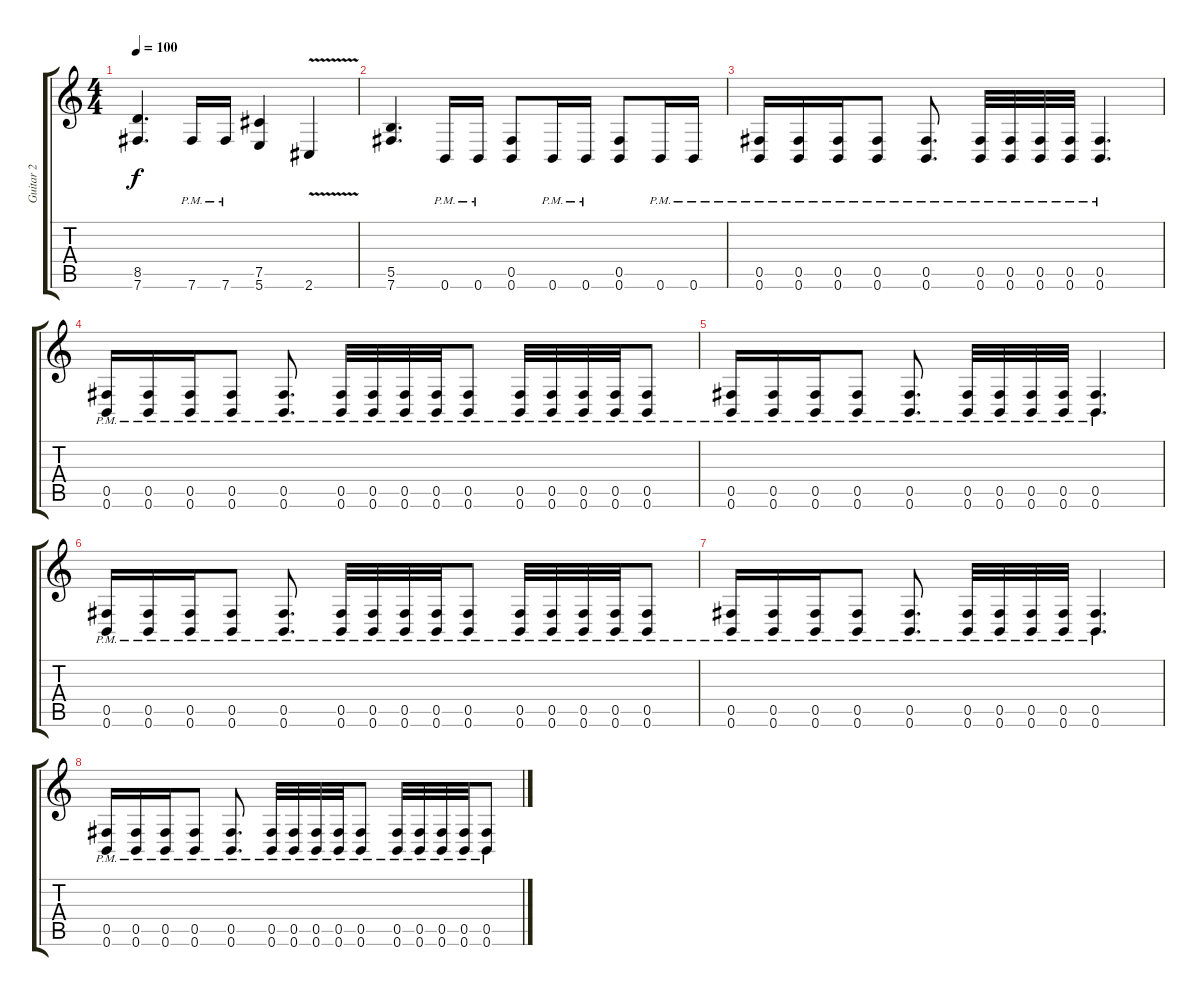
\track ("Guitar 2" "Guitar 2") {instrument distortionguitar}
\staff {score tabs}
\tuning (Db4 Ab3 E3 B2 Gb2 B1) {hide}
\ts (4 4)
\tempo 100
\clef g2
\ks c
(8.5 7.6).4{d dy f} 7.6{pm}.16 7.6{pm}.16 (7.5 5.6).4 2.6{v}.4 |
(5.5 7.6).4{d} 0.6{pm}.16 0.6{pm}.16 (0.5 0.6).8 0.6{pm}.16 0.6{pm}.16 (0.5 0.6).8 0.6{pm}.16 0.6{pm}.16 |
(0.5{pm} 0.6{pm}).16 (0.5{pm} 0.6{pm}).16 (0.5{pm} 0.6{pm}).16 (0.5{pm} 0.6{pm}).8 (0.5{pm} 0.6{pm}).8{d} (0.5{pm} 0.6{pm}).32 (0.5{pm} 0.6{pm}).32 (0.5{pm} 0.6{pm}).32 (0.5{pm} 0.6{pm}).32 (0.5{pm} 0.6{pm}).4{d} |
(0.5{pm} 0.6{pm}).16 (0.5{pm} 0.6{pm}).16 (0.5{pm} 0.6{pm}).16 (0.5{pm} 0.6{pm}).8 (0.5{pm} 0.6{pm}).8{d} (0.5{pm} 0.6{pm}).32 (0.5{pm} 0.6{pm}).32 (0.5{pm} 0.6{pm}).32 (0.5{pm} 0.6{pm}).32 (0.5{pm} 0.6{pm}).8 (0.5{pm} 0.6{pm}).32 (0.5{pm} 0.6{pm}).32 (0.5{pm} 0.6{pm}).32 (0.5{pm} 0.6{pm}).32 (0.5{pm} 0.6{pm}).8 |
(0.5{pm} 0.6{pm}).16 (0.5{pm} 0.6{pm}).16 (0.5{pm} 0.6{pm}).16 (0.5{pm} 0.6{pm}).8 (0.5{pm} 0.6{pm}).8{d} (0.5{pm} 0.6{pm}).32 (0.5{pm} 0.6{pm}).32 (0.5{pm} 0.6{pm}).32 (0.5{pm} 0.6{pm}).32 (0.5{pm} 0.6{pm}).4{d} |
(0.5{pm} 0.6{pm}).16 (0.5{pm} 0.6{pm}).16 (0.5{pm} 0.6{pm}).16 (0.5{pm} 0.6{pm}).8 (0.5{pm} 0.6{pm}).8{d} (0.5{pm} 0.6{pm}).32 (0.5{pm} 0.6{pm}).32 (0.5{pm} 0.6{pm}).32 (0.5{pm} 0.6{pm}).32 (0.5{pm} 0.6{pm}).8 (0.5{pm} 0.6{pm}).32 (0.5{pm} 0.6{pm}).32 (0.5{pm} 0.6{pm}).32 (0.5{pm} 0.6{pm}).32 (0.5{pm} 0.6{pm}).8 |
(0.5{pm} 0.6{pm}).16 (0.5{pm} 0.6{pm}).16 (0.5{pm} 0.6{pm}).16 (0.5{pm} 0.6{pm}).8 (0.5{pm} 0.6{pm}).8{d} (0.5{pm} 0.6{pm}).32 (0.5{pm} 0.6{pm}).32 (0.5{pm} 0.6{pm}).32 (0.5{pm} 0.6{pm}).32 (0.5{pm} 0.6{pm}).4{d} |
(0.5{pm} 0.6{pm}).16 (0.5{pm} 0.6{pm}).16 (0.5{pm} 0.6{pm}).16 (0.5{pm} 0.6{pm}).8 (0.5{pm} 0.6{pm}).8{d} (0.5{pm} 0.6{pm}).32 (0.5{pm} 0.6{pm}).32 (0.5{pm} 0.6{pm}).32 (0.5{pm} 0.6{pm}).32 (0.5{pm} 0.6{pm}).8 (0.5{pm} 0.6{pm}).32 (0.5{pm} 0.6{pm}).32 (0.5{pm} 0.6{pm}).32 (0.5{pm} 0.6{pm}).32 (0.5{pm} 0.6{pm}).8
